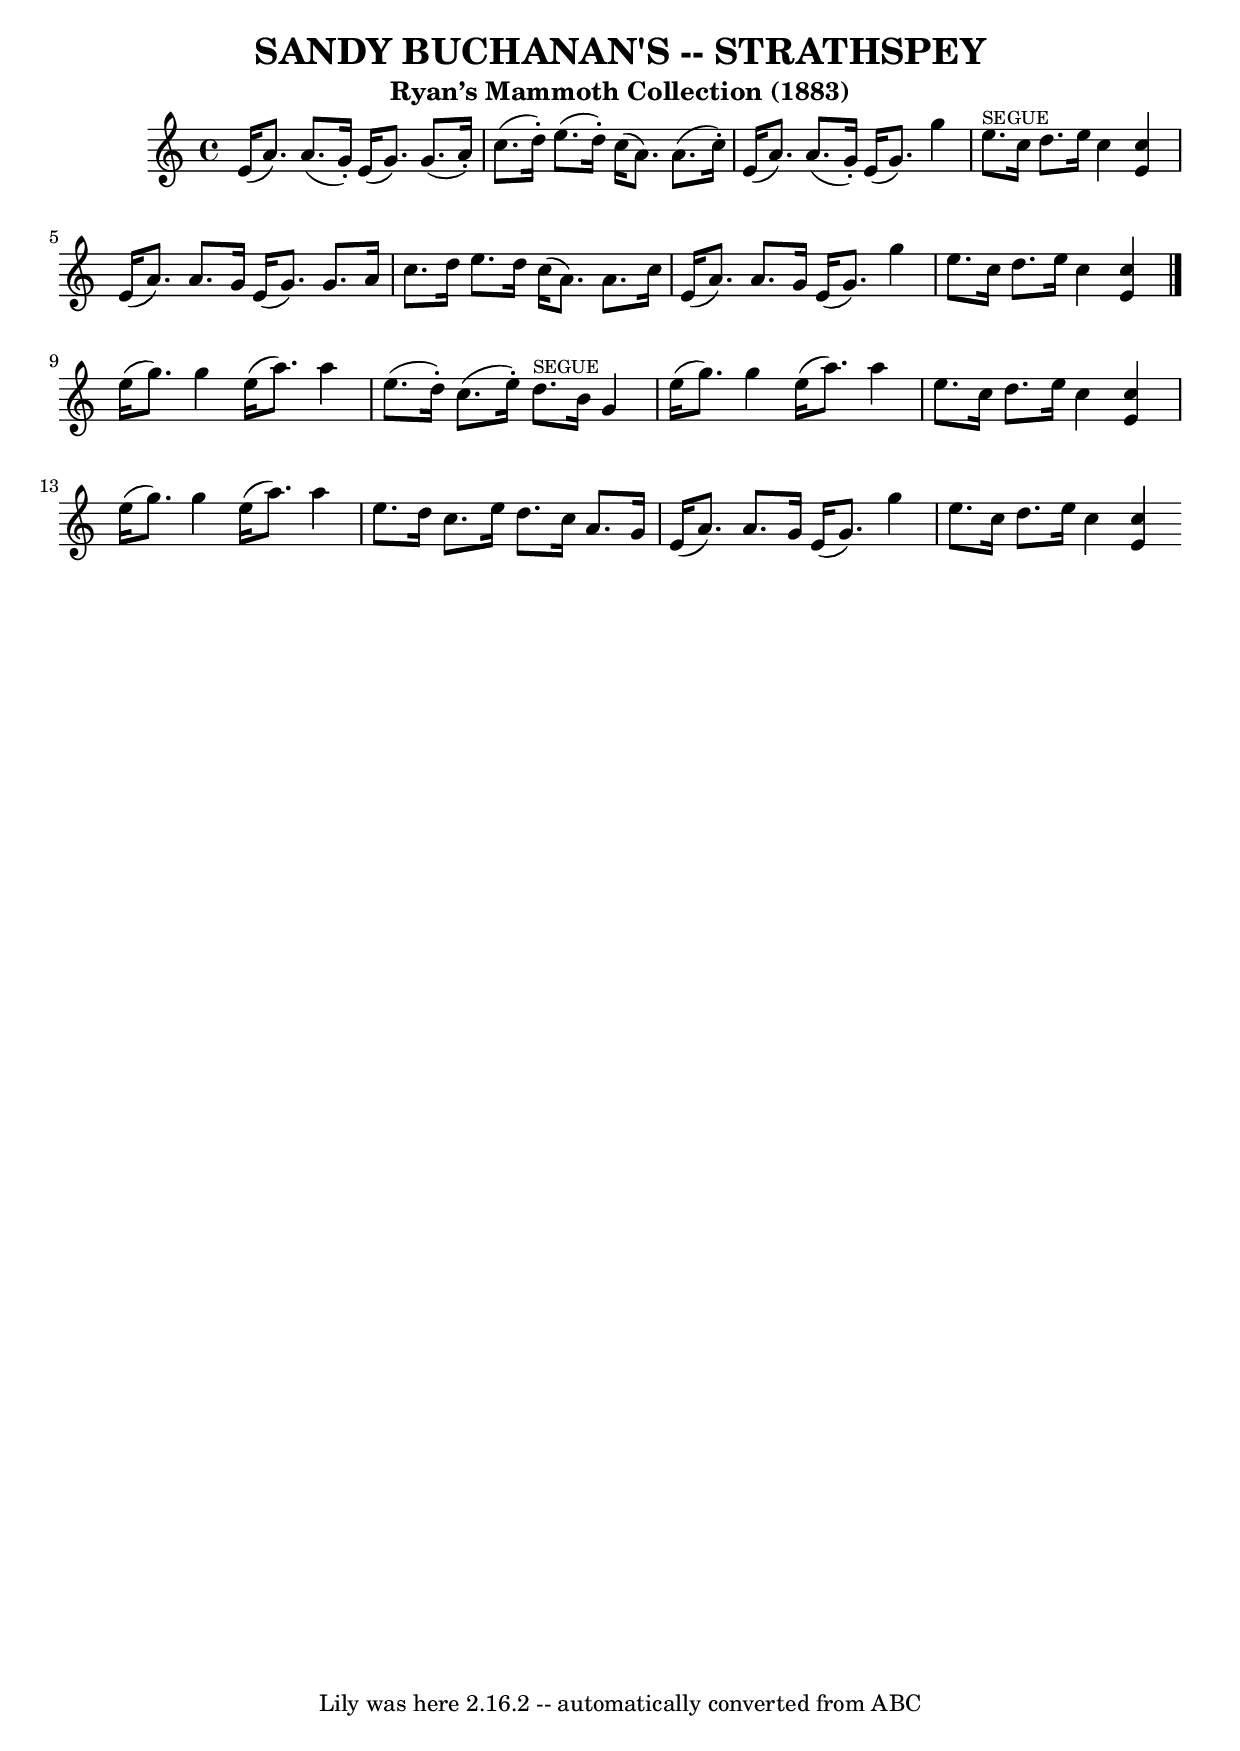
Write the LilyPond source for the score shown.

\version "2.16.2"
\include "Mammoth.ily"
\header {
 crossRefNumber = "1"
 footnotes = ""
  subtitle = "Ryan’s Mammoth Collection (1883)"
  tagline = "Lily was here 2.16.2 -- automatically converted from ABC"
  title = "SANDY BUCHANAN'S -- STRATHSPEY"

}
voicedefault =  {


  \override Staff.TimeSignature #'style = #'C
  \time 4/4 
  \key a \minor
 e'16 (a'8.) a'8. (g'16-.) e'16 ( g'8.) g'8. (a'16-.)    |
 c''8. (d''16-.) e''8. ( d''16-.) c''16 (a'8.) a'8. (c''16-.)    |
 e'16 ( a'8.) a'8. (g'16-.) e'16 (g'8.) g''4     |
 e''8.^\segue c''16 d''8. e''16 c''4  << e'4 c''4   >>   |
 e'16 (a'8.) a'8. g'16 e'16 (g'8.) g'8. a'16      |
 c''8. d''16 e''8. d''16 c''16 (a'8.) a'8. c''16     |
 e'16 (a'8.) a'8. g'16 e'16 (g'8.) g''4     |
 e''8. c''16 d''8. e''16 c''4  << e'4 c''4    				 >>   \bar "|." e''16 (g''8.) g''4 e''16 (a''8.) a''4      |
 e''8. (d''16-.) c''8. (e''16-.) d''8.^\segue b'16 g'4     |
 e''16 (g''8.) g''4 e''16 (a''8.) a''4     |
 e''8. c''16 d''8. e''16 c''4  << e'4 c''4    				 >>    |
 e''16 (g''8.) g''4 e''16 (a''8.) a''4     |
 e''8. d''16 c''8. e''16 d''8. c''16 a'8. g'16    |
 e'16 (a'8.) a'8. g'16 e'16 (g'8.) g''4     |
 e''8. c''16 d''8. e''16 c''4  << e'4 c''4   >>      \bar " |."   

}

\score{
  <<

    \context Staff="default"
    {
      \voicedefault 
      
    }

  >>
  \layout {
    
  }
  \midi {
  }

}
